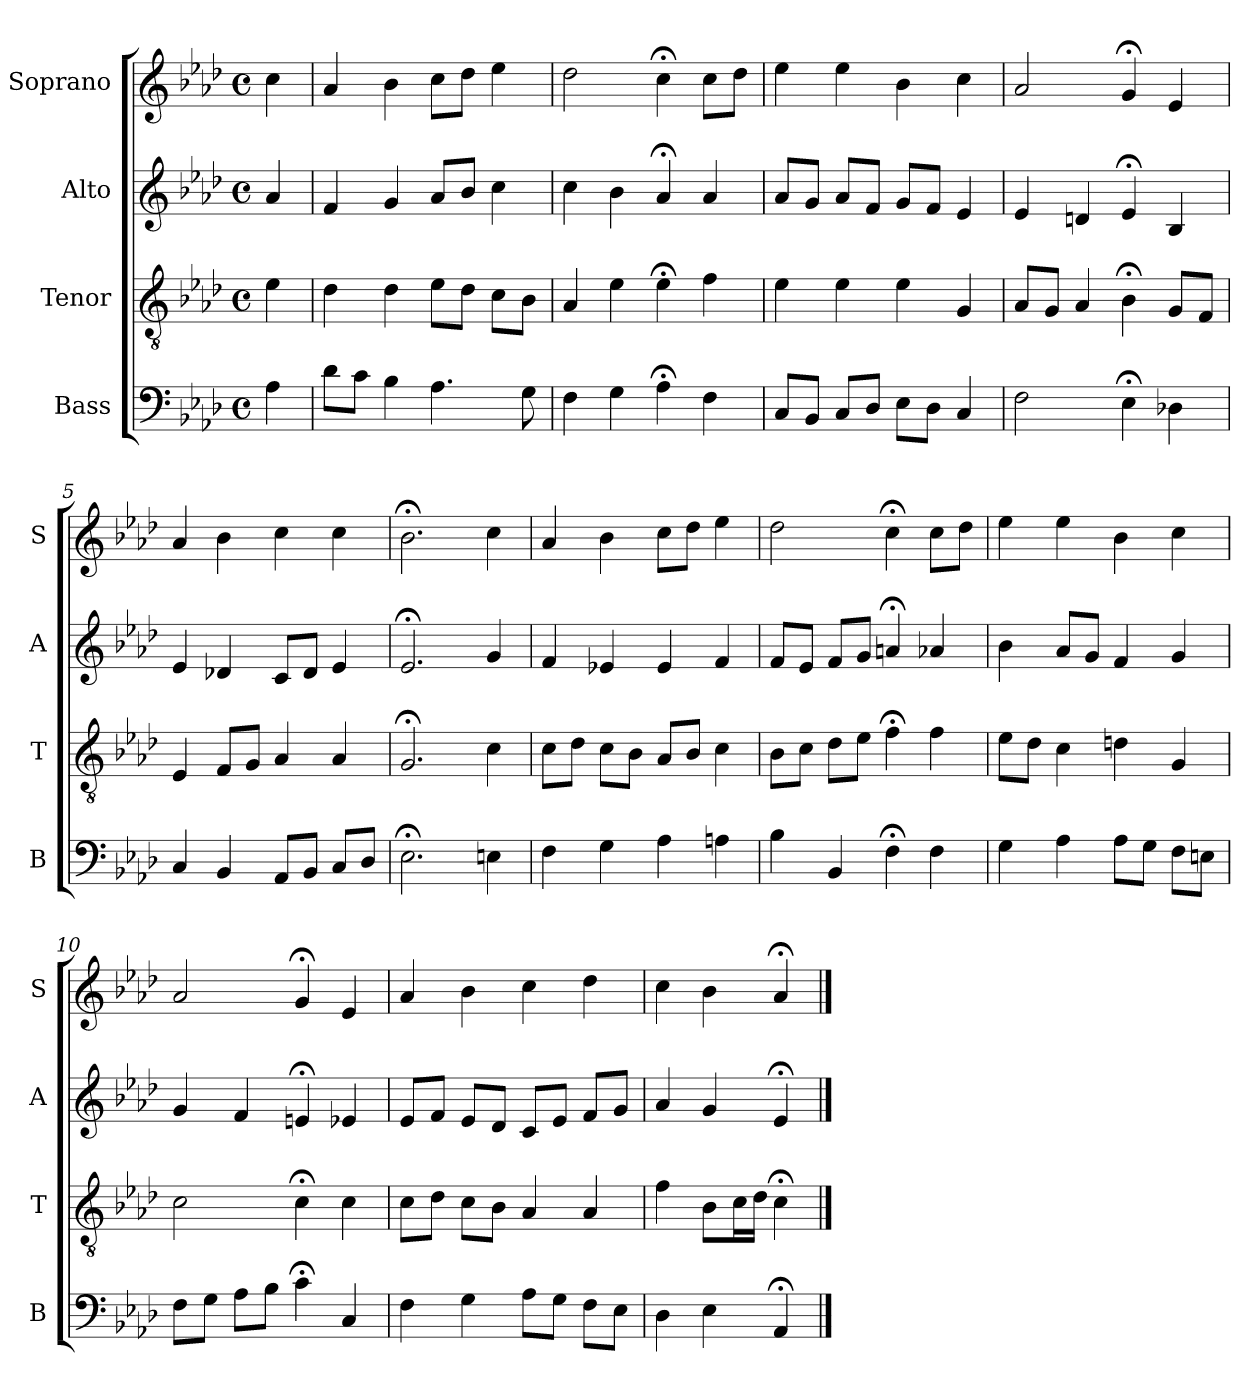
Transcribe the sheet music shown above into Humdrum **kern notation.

**kern	**kern	**kern	**kern
*part4	*part3	*part2	*part1
*staff4	*staff3	*staff2	*staff1
*I"Bass	*I"Tenor	*I"Alto	*I"Soprano
*I'B	*I'T	*I'A	*I'S
*clefF4	*clefGv2	*clefG2	*clefG2
*k[b-e-a-d-]	*k[b-e-a-d-]	*k[b-e-a-d-]	*k[b-e-a-d-]
*A-:	*A-:	*A-:	*A-:
*M4/4	*M4/4	*M4/4	*M4/4
*met(c)	*met(c)	*met(c)	*met(c)
*MM100	*MM100	*MM100	*MM100
=	=	=	=
4A-	4e-	4a-	4cc
=1	=1	=1	=1
8d-L	4d-	4f	4a-
8cJ	.	.	.
4B-	4d-	4g	4b-
4.A-	8e-L	8a-L	8ccL
.	8d-J	8b-J	8dd-J
.	8cL	4cc	4ee-
8G	8B-J	.	.
=2	=2	=2	=2
4F	4A-	4cc	2dd-
4G	4e-	4b-	.
4A-;<	4e-;<	4a-;<	4cc;<
4F	4f	4a-	8ccL
.	.	.	8dd-J
=3	=3	=3	=3
8CL	4e-	8a-L	4ee-
8BB-J	.	8gJ	.
8CL	4e-	8a-L	4ee-
8D-J	.	8fJ	.
8E-L	4e-	8gL	4b-
8D-J	.	8fJ	.
4C	4G	4e-	4cc
=4	=4	=4	=4
2F	8A-L	4e-	2a-
.	8GJ	.	.
.	4A-	4dn	.
4E-;<	4B-;<	4e-;<	4g;<
4D-X	8GL	4B-	4e-
.	8FJ	.	.
=5	=5	=5	=5
4C	4E-	4e-	4a-
4BB-	8FL	4d-X	4b-
.	8GJ	.	.
8AA-L	4A-	8cL	4cc
8BB-J	.	8d-J	.
8CL	4A-	4e-	4cc
8D-J	.	.	.
=6	=6	=6	=6
2.E-;<	2.G;<	2.e-;<	2.b-;<
4En	4c	4g	4cc
=7	=7	=7	=7
4F	8cL	4f	4a-
.	8d-J	.	.
4G	8cL	4e-X	4b-
.	8B-J	.	.
4A-	8A-L	4e-	8ccL
.	8B-J	.	8dd-J
4An	4c	4f	4ee-
=8	=8	=8	=8
4B-	8B-L	8fL	2dd-
.	8cJ	8e-J	.
4BB-	8d-L	8fL	.
.	8e-J	8gJ	.
4F;<	4f;<	4an;<	4cc;<
4F	4f	4a-X	8ccL
.	.	.	8dd-J
=9	=9	=9	=9
4G	8e-L	4b-	4ee-
.	8d-J	.	.
4A-	4c	8a-L	4ee-
.	.	8gJ	.
8A-L	4dn	4f	4b-
8GJ	.	.	.
8FL	4G	4g	4cc
8EnJ	.	.	.
=10	=10	=10	=10
8FL	2c	4g	2a-
8GJ	.	.	.
8A-L	.	4f	.
8B-J	.	.	.
4c;<	4c;<	4en;<	4g;<
4C	4c	4e-X	4e-
=11	=11	=11	=11
4F	8cL	8e-L	4a-
.	8d-J	8fJ	.
4G	8cL	8e-L	4b-
.	8B-J	8d-J	.
8A-L	4A-	8cL	4cc
8GJ	.	8e-J	.
8FL	4A-	8fL	4dd-
8E-J	.	8gJ	.
=12	=12	=12	=12
4D-	4f	4a-	4cc
4E-	8B-L	4g	4b-
.	16cL	.	.
.	16d-JJ	.	.
4AA-;<	4c;<	4e-;<	4a-;<
==	==	==	==
*-	*-	*-	*-
